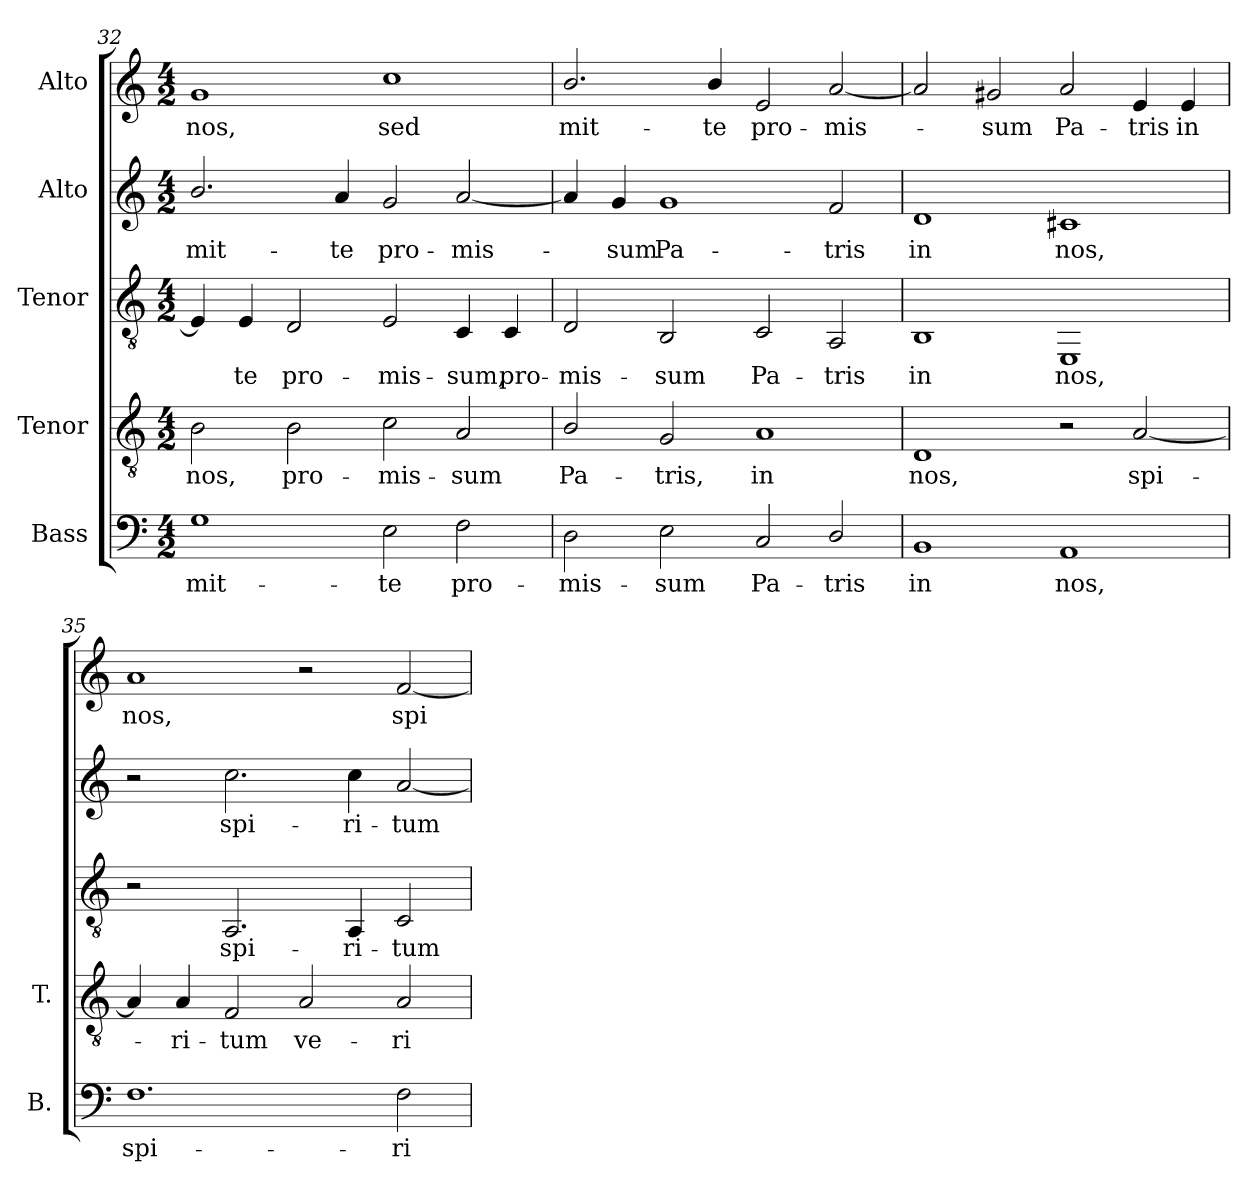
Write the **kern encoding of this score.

**kern	**text	**kern	**text	**kern	**text	**kern	**text	**kern	**text
*part5	*part5	*part4	*part4	*part3	*part3	*part2	*part2	*part1	*part1
*staff5	*staff5	*staff4	*staff4	*staff3	*staff3	*staff2	*staff2	*staff1	*staff1
*I"Bass	*	*I"Tenor	*	*I"Tenor	*	*I"Alto	*	*I"Alto	*
*I'B.	*	*I'T.	*	*	*	*	*	*	*
*clefF4	*	*clefGv2	*	*clefGv2	*	*clefG2	*	*clefG2	*
*	*	*ITrd7c12	*	*	*	*	*	*	*
*k[]	*	*k[]	*	*k[]	*	*k[]	*	*k[]	*
*C:	*	*C:	*	*C:	*	*C:	*	*C:	*
*M4/2	*	*M4/2	*	*M4/2	*	*M4/2	*	*M4/2	*
=32	=32	=32	=32	=32	=32	=32	=32	=32	=32
!	!LO:LY:b:color=#000000	!	!	!	!	!	!	!	!
!	!	!	!LO:LY:b:color=#000000	!	!	!	!	!	!
!	!	!	!	!	!	!	!LO:LY:b:color=#000000	!	!
!	!	!	!	!	!	!	!	!	!LO:LY:b:color=#000000
1Gi	mit-	2BBi\	nos,	4Ei/]	.	2.bi/	mit-	1gi	nos,
!	!	!	!	!	!LO:LY:b:color=#000000	!	!	!	!
.	.	.	.	4Ei/	-te	.	.	.	.
!	!	!	!LO:LY:b:color=#000000	!	!	!	!	!	!
!	!	!	!	!	!LO:LY:b:color=#000000	!	!	!	!
.	.	2BBi\	pro-	2Di/	pro-	.	.	.	.
!	!	!	!	!	!	!	!LO:LY:b:color=#000000	!	!
.	.	.	.	.	.	4ai/	-te	.	.
!	!LO:LY:b:color=#000000	!	!	!	!	!	!	!	!
!	!	!	!LO:LY:b:color=#000000	!	!	!	!	!	!
!	!	!	!	!	!LO:LY:b:color=#000000	!	!	!	!
!	!	!	!	!	!	!	!LO:LY:b:color=#000000	!	!
!	!	!	!	!	!	!	!	!	!LO:LY:b:color=#000000
2Ei\	-te	2Ci\	-mis-	2Ei/	-mis-	2gi/	pro-	1cci	sed
!	!LO:LY:b:color=#000000	!	!	!	!	!	!	!	!
!	!	!	!LO:LY:b:color=#000000	!	!	!	!	!	!
!	!	!	!	!	!LO:LY:b:color=#000000	!	!	!	!
!	!	!	!	!	!	!	!LO:LY:b:color=#000000	!	!
2Fi\	pro-	2AAi/	-sum	4Ci/	-sum,	[2ai/	-mis-	.	.
!	!	!	!	!	!LO:LY:b:color=#000000	!	!	!	!
.	.	.	.	4Ci/	pro-	.	.	.	.
=33	=33	=33	=33	=33	=33	=33	=33	=33	=33
!	!LO:LY:b:color=#000000	!	!	!	!	!	!	!	!
!	!	!	!LO:LY:b:color=#000000	!	!	!	!	!	!
!	!	!	!	!	!LO:LY:b:color=#000000	!	!	!	!
!	!	!	!	!	!	!	!	!	!LO:LY:b:color=#000000
2Di\	-mis-	2BBi/	Pa-	2Di/	-mis-	4ai/]	.	2.bi/	mit-
!	!	!	!	!	!	!	!LO:LY:b:color=#000000	!	!
.	.	.	.	.	.	4gi/	-sum	.	.
!	!LO:LY:b:color=#000000	!	!	!	!	!	!	!	!
!	!	!	!LO:LY:b:color=#000000	!	!	!	!	!	!
!	!	!	!	!	!LO:LY:b:color=#000000	!	!	!	!
!	!	!	!	!	!	!	!LO:LY:b:color=#000000	!	!
2Ei\	-sum	2GGi/	-tris,	2BBi/	-sum	1gi	Pa-	.	.
!	!	!	!	!	!	!	!	!	!LO:LY:b:color=#000000
.	.	.	.	.	.	.	.	4bi/	-te
!	!LO:LY:b:color=#000000	!	!	!	!	!	!	!	!
!	!	!	!LO:LY:b:color=#000000	!	!	!	!	!	!
!	!	!	!	!	!LO:LY:b:color=#000000	!	!	!	!
!	!	!	!	!	!	!	!	!	!LO:LY:b:color=#000000
2Ci/	Pa-	1AAi	in	2Ci/	Pa-	.	.	2ei/	pro-
!	!LO:LY:b:color=#000000	!	!	!	!	!	!	!	!
!	!	!	!	!	!LO:LY:b:color=#000000	!	!	!	!
!	!	!	!	!	!	!	!LO:LY:b:color=#000000	!	!
!	!	!	!	!	!	!	!	!	!LO:LY:b:color=#000000
2Di/	-tris	.	.	2AAi/	-tris	2fi/	-tris	[2ai/	-mis-
!!LO:LB:g=z
=34	=34	=34	=34	=34	=34	=34	=34	=34	=34
!	!LO:LY:b:color=#000000	!	!	!	!	!	!	!	!
!	!	!	!LO:LY:b:color=#000000	!	!	!	!	!	!
!	!	!	!	!	!LO:LY:b:color=#000000	!	!	!	!
!	!	!	!	!	!	!	!LO:LY:b:color=#000000	!	!
1BBi	in	1DDi	nos,	1BBi	in	1di	in	2ai/]	.
!	!	!	!	!	!	!	!	!	!LO:LY:b:color=#000000
.	.	.	.	.	.	.	.	2g#Xi/	-sum
!	!LO:LY:b:color=#000000	!	!	!	!	!	!	!	!
!	!	!	!	!	!LO:LY:b:color=#000000	!	!	!	!
!	!	!	!	!	!	!	!LO:LY:b:color=#000000	!	!
!	!	!	!	!	!	!	!	!	!LO:LY:b:color=#000000
1AAi	nos,	2r	.	1EEi	nos,	1c#Xi	nos,	2ai/	Pa-
!	!	!	!LO:LY:b:color=#000000	!	!	!	!	!	!
!	!	!	!	!	!	!	!	!	!LO:LY:b:color=#000000
.	.	[2AAi/	spi-	.	.	.	.	4ei/	-tris
!	!	!	!	!	!	!	!	!	!LO:LY:b:color=#000000
.	.	.	.	.	.	.	.	4ei/	in
=35	=35	=35	=35	=35	=35	=35	=35	=35	=35
!	!LO:LY:b:color=#000000	!	!	!	!	!	!	!	!
!	!	!	!	!	!	!	!	!	!LO:LY:b:color=#000000
1.Fi	spi-	4AAi/]	.	2r	.	2r	.	1ai	nos,
!	!	!	!LO:LY:b:color=#000000	!	!	!	!	!	!
.	.	4AAi/	-ri-	.	.	.	.	.	.
!	!	!	!LO:LY:b:color=#000000	!	!	!	!	!	!
!	!	!	!	!	!LO:LY:b:color=#000000	!	!	!	!
!	!	!	!	!	!	!	!LO:LY:b:color=#000000	!	!
.	.	2FFi/	-tum	2.AAi/	spi-	2.cci\	spi-	.	.
!	!	!	!LO:LY:b:color=#000000	!	!	!	!	!	!
.	.	2AAi/	ve-	.	.	.	.	2r	.
!	!	!	!	!	!LO:LY:b:color=#000000	!	!	!	!
!	!	!	!	!	!	!	!LO:LY:b:color=#000000	!	!
.	.	.	.	4AAi/	-ri-	4cci\	-ri-	.	.
!	!LO:LY:b:color=#000000	!	!	!	!	!	!	!	!
!	!	!	!LO:LY:b:color=#000000	!	!	!	!	!	!
!	!	!	!	!	!LO:LY:b:color=#000000	!	!	!	!
!	!	!	!	!	!	!	!LO:LY:b:color=#000000	!	!
!	!	!	!	!	!	!	!	!	!LO:LY:b:color=#000000
2Fi\	-ri-	2AAi/	-ri-	2Ci/	-tum	[2ai/	-tum	[2fi/	spi-
=	=	=	=	=	=	=	=	=	=
*-	*-	*-	*-	*-	*-	*-	*-	*-	*-
